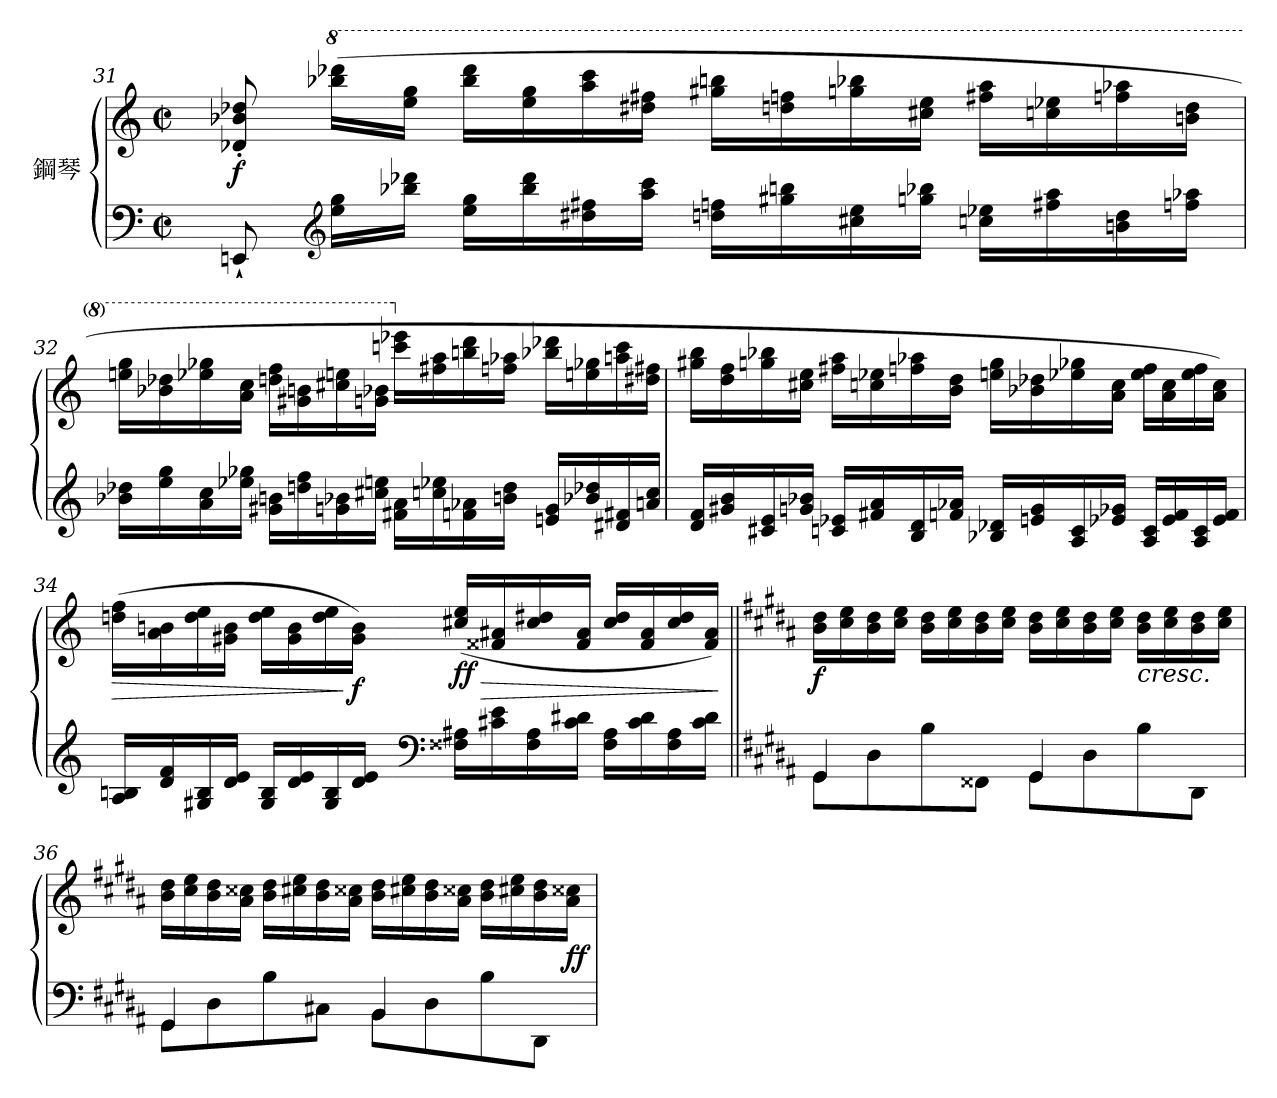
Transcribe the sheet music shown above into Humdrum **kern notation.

**kern	**kern	**dynam
*part1	*part1	*part1
*staff2	*staff1	*staff1/2
*I"鋼琴	*	*
!!LO:LB:g=z
*clefF4	*clefG2	*
*k[]	*k[]	*
*M2/2	*M2/2	*
*met(c|)	*met(c|)	*
*MM90	*MM90	*
=31	=31	=31
!	!	!LO:DY:b
8EEn''/	8d-X/' 8b-X/' 8dd-X/'	f
*clefG2	*	*
*	*8va	*
*	*MM136	*
16ee\ 16gg\LL	(>16bbb-X\ 16dddd-X\LL	.
16bb-X\ 16ddd-X\JJ	16eee\ 16ggg\JJ	.
16ee\ 16gg\LL	16bbb-\ 16dddd-\LL	.
16bb-\ 16ddd-\	16eee\ 16ggg\	.
16dd#X\ 16ff#X\	16aaa\ 16cccc\	.
16aa\ 16ccc\JJ	16ddd#X\ 16fff#X\JJ	.
16ddn\ 16ffn\LL	16ggg#X\ 16bbbn\LL	.
16gg#X\ 16bbn\	16dddn\ 16fffn\	.
16cc#X\ 16ee\	16gggn\ 16bbb-X\	.
16ggn\ 16bb-X\JJ	16ccc#X\ 16eee\JJ	.
16ccn\ 16ee-X\LL	16fff#X\ 16aaa\LL	.
16ff#X\ 16aa\	16cccn\ 16eee-X\	.
16bn\ 16dd\	16fffn\ 16aaa-X\	.
16ffn\ 16aa-X\JJ	16bb\ 16ddd\JJ	.
=32	=32	=32
16b-X\ 16dd-X\LL	16eeen\ 16ggg\LL	.
16ee\ 16gg\	16bb-X\ 16ddd-X\	.
16a\ 16cc\	16eee-X\ 16ggg-X\	.
16ee-X\ 16gg-X\JJ	16aa\ 16ccc\JJ	.
16g#X\ 16bn\LL	16dddn\ 16fff\LL	.
16ddn\ 16ff\	16gg#X\ 16bbn\	.
16gn\ 16b-X\	16ccc#X\ 16eeen\	.
16cc#X\ 16een\JJ	16ggn\ 16bb-X\JJ	.
*	*X8va	*
16f#X\ 16a\LL	16cccn\ 16eee-X\LL	.
16ccn\ 16ee-X\	16ff#X\ 16aa\	.
16fn\ 16a-X\	16bbn\ 16ddd\	.
16bn\ 16dd\JJ	16ffn\ 16aa-X\JJ	.
16en/ 16g/LL	16bb-X\ 16ddd-X\LL	.
16b-X/ 16dd-X/	16een\ 16gg-X\	.
16d#X/ 16f#X/	16aan\ 16ccc\	.
16an/ 16cc/JJ	16dd#X\ 16ff#X\JJ	.
!!LO:LB:g=z
=33	=33	=33
16d/ 16f/LL	16gg#X\ 16bb\LL	.
16g#X/ 16b/	16dd\ 16ff\	.
16c#X/ 16e/	16ggn\ 16bb-X\	.
16gn/ 16b-X/JJ	16cc#X\ 16ee\JJ	.
16cn/ 16e-X/LL	16ff#X\ 16aa\LL	.
16f#X/ 16a/	16ccn\ 16ee-X\	.
16B/ 16d/	16ffn\ 16aa-X\	.
16fn/ 16a-X/JJ	16b\ 16dd\JJ	.
16B-X/ 16d-X/LL	16een\ 16gg\LL	.
16en/ 16g/	16b-X\ 16dd-X\	.
16A/ 16c/	16ee-X\ 16gg-X\	.
16e-X/ 16g-X/JJ	16a\ 16cc\JJ	.
16A/ 16c/LL	16ee-\ 16ff\LL	.
16e-/ 16f/	16a\ 16cc\	.
16A/ 16c/	16ee-\ 16ff\	.
16e-/ 16f/JJ	16a\ 16cc\JJ)	.
=34	=34	=34
!	!	!LO:HP:b
16A/ 16Bn/LL	(>16ddn\ 16ff\LL	>
16d/ 16f/	16a\ 16bn\	.
16G#X/ 16B/	16dd\ 16ee\	.
16d/ 16e/JJ	16g#X\ 16b\JJ	.
16G#/ 16B/LL	16dd\ 16ee\LL	.
16d/ 16e/	16g#\ 16b\	.
16G#/ 16B/	16dd\ 16ee\	.
!	!	!LO:DY:n=1:b
16d/ 16e/JJ	16g#\ 16b\JJ)	] f
*clefF4	*	*
*	*MM132	*
!	!	!LO:HP:b
!	!	!LO:DY:n=2:b
16F##X\ 16A#X\LL	(<16cc#X/ 16ee/LL	> ff
*	*MM129	*
16c#X\ 16e\	16f##X/ 16a#X/	.
*	*MM126	*
16F##\ 16A#\	16cc#/ 16dd#X/	.
*	*MM123	*
16c#\ 16d#X\JJ	16f##/ 16a#/JJ	.
*	*MM120	*
16F##\ 16A#\LL	16cc#/ 16dd#/LL	.
*	*MM117	*
16c#\ 16d#\	16f##/ 16a#/	.
*	*MM114	*
16F##\ 16A#\	16cc#/ 16dd#/	.
*	*MM111	*
16c#\ 16d#\JJ	16f##/ 16a#/JJ)	.
.	.	]
!!LO:LB:g=z
=35||	=35||	=35||
*k[f#c#g#d#a#]	*k[f#c#g#d#a#]	*
*	*MM124	*
*^	*	*
!	!	!	!LO:DY:b
8GG#\L	4GG#/	16b\ 16dd#\LL	f
.	.	16cc#\ 16ee\	.
*	*	*MM130	*
8D#\	.	16b\ 16dd#\	.
.	.	16cc#\ 16ee\JJ	.
*	*	*MM136	*
8B\	4ryy	16b\ 16dd#\LL	.
.	.	16cc#\ 16ee\	.
8FF##X\J	.	16b\ 16dd#\	.
.	.	16cc#\ 16ee\JJ	.
8GG#\L	4GG#/	16b\ 16dd#\LL	.
.	.	16cc#\ 16ee\	.
8D#\	.	16b\ 16dd#\	.
.	.	16cc#\ 16ee\JJ	.
!	!	!	!LO:HP:b
8B\	4ryy	16b\ 16dd#\LL	<
.	.	16cc#\ 16ee\	.
8DD#\J	.	16b\ 16dd#\	.
.	.	16cc#\ 16ee\JJ	.
=36	=36	=36	=36
8GG#\L	4GG#/	16b\ 16dd#\LL	.
.	.	16cc#\ 16ee\	.
8D#\	.	16b\ 16dd#\	.
.	.	16a#\ 16cc##X\JJ	.
8B\	4ryy	16b\ 16dd#\LL	.
.	.	16cc#X\ 16ee\	.
8C#X\J	.	16b\ 16dd#\	.
.	.	16a#\ 16cc##X\JJ	.
8BB\L	4BB/	16b\ 16dd#\LL	.
.	.	16cc#X\ 16ee\	.
8D#\	.	16b\ 16dd#\	.
.	.	16a#\ 16cc##X\JJ	.
8B\	4ryy	16b\ 16dd#\LL	.
.	.	16cc#X\ 16ee\	.
8DD#\J	.	16b\ 16dd#\	.
!	!	!	!LO:DY:b
.	.	16a#\ 16cc##X\JJ	ff
*v	*v	*	*
.	.	[
=	=	=
*-	*-	*-
